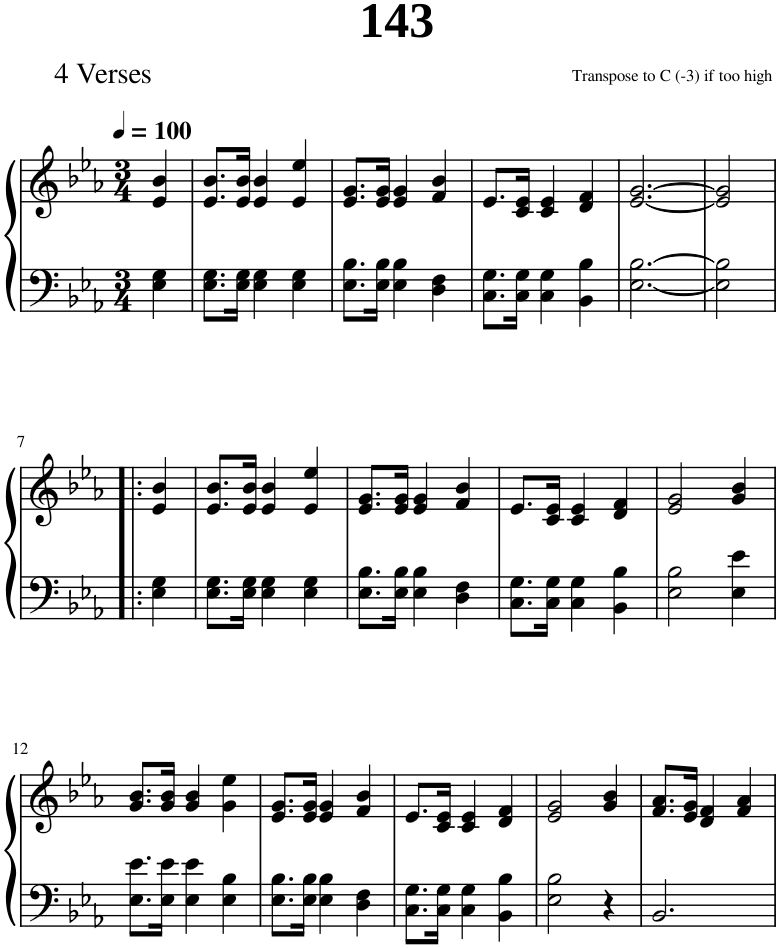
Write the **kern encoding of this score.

**kern	**kern
*part1	*part1
*staff2	*staff1
*I"Piano	*
*I'Pno.	*
*clefF4	*clefG2
*k[b-e-a-]	*k[b-e-a-]
*M3/4	*M3/4
*MM100	*MM100
=1	=1
4E-\ 4G\	4e-/ 4b-/
=2	=2
8.E-\ 8.G\L	8.e-/ 8.b-/L
16E-\ 16G\Jk	16e-/ 16b-/Jk
4E-\ 4G\	4e-/ 4b-/
4E-\ 4G\	4e-/ 4ee-/
=3	=3
8.E-\ 8.B-\L	8.e-/ 8.g/L
16E-\ 16B-\Jk	16e-/ 16g/Jk
4E-\ 4B-\	4e-/ 4g/
4D\ 4F\	4f/ 4b-/
=4	=4
8.C\ 8.G\L	8.e-/L
16C\ 16G\Jk	16c/ 16e-/Jk
4C\ 4G\	4c/ 4e-/
4BB-\ 4B-\	4d/ 4f/
=5	=5
[2.E-\ [2.B-\	[2.e-/ [2.g/
=6	=6
2E-\] 2B-\]	2e-/] 2g/]
!!LO:LB:g=z
=7!|:	=7!|:
4E-\ 4G\	4e-/ 4b-/
=8	=8
8.E-\ 8.G\L	8.e-/ 8.b-/L
16E-\ 16G\Jk	16e-/ 16b-/Jk
4E-\ 4G\	4e-/ 4b-/
4E-\ 4G\	4e-/ 4ee-/
=9	=9
8.E-\ 8.B-\L	8.e-/ 8.g/L
16E-\ 16B-\Jk	16e-/ 16g/Jk
4E-\ 4B-\	4e-/ 4g/
4D\ 4F\	4f/ 4b-/
=10	=10
8.C\ 8.G\L	8.e-/L
16C\ 16G\Jk	16c/ 16e-/Jk
4C\ 4G\	4c/ 4e-/
4BB-\ 4B-\	4d/ 4f/
=11	=11
2E-\ 2B-\	2e-/ 2g/
4E-\ 4e-\	4g/ 4b-/
!!LO:LB:g=z
=12	=12
8.E-\ 8.e-\L	8.g/ 8.b-/L
16E-\ 16e-\Jk	16g/ 16b-/Jk
4E-\ 4e-\	4g/ 4b-/
4E-\ 4B-\	4g\ 4ee-\
=13	=13
8.E-\ 8.B-\L	8.e-/ 8.g/L
16E-\ 16B-\Jk	16e-/ 16g/Jk
4E-\ 4B-\	4e-/ 4g/
4D\ 4F\	4f/ 4b-/
=14	=14
8.C\ 8.G\L	8.e-/L
16C\ 16G\Jk	16c/ 16e-/Jk
4C\ 4G\	4c/ 4e-/
4BB-\ 4B-\	4d/ 4f/
=15	=15
2E-\ 2B-\	2e-/ 2g/
4r	4g/ 4b-/
=16	=16
2.BB-/	8.f/ 8.a-/L
.	16e-/ 16g/Jk
.	4d/ 4f/
.	4f/ 4a-/
=	=
*-	*-
